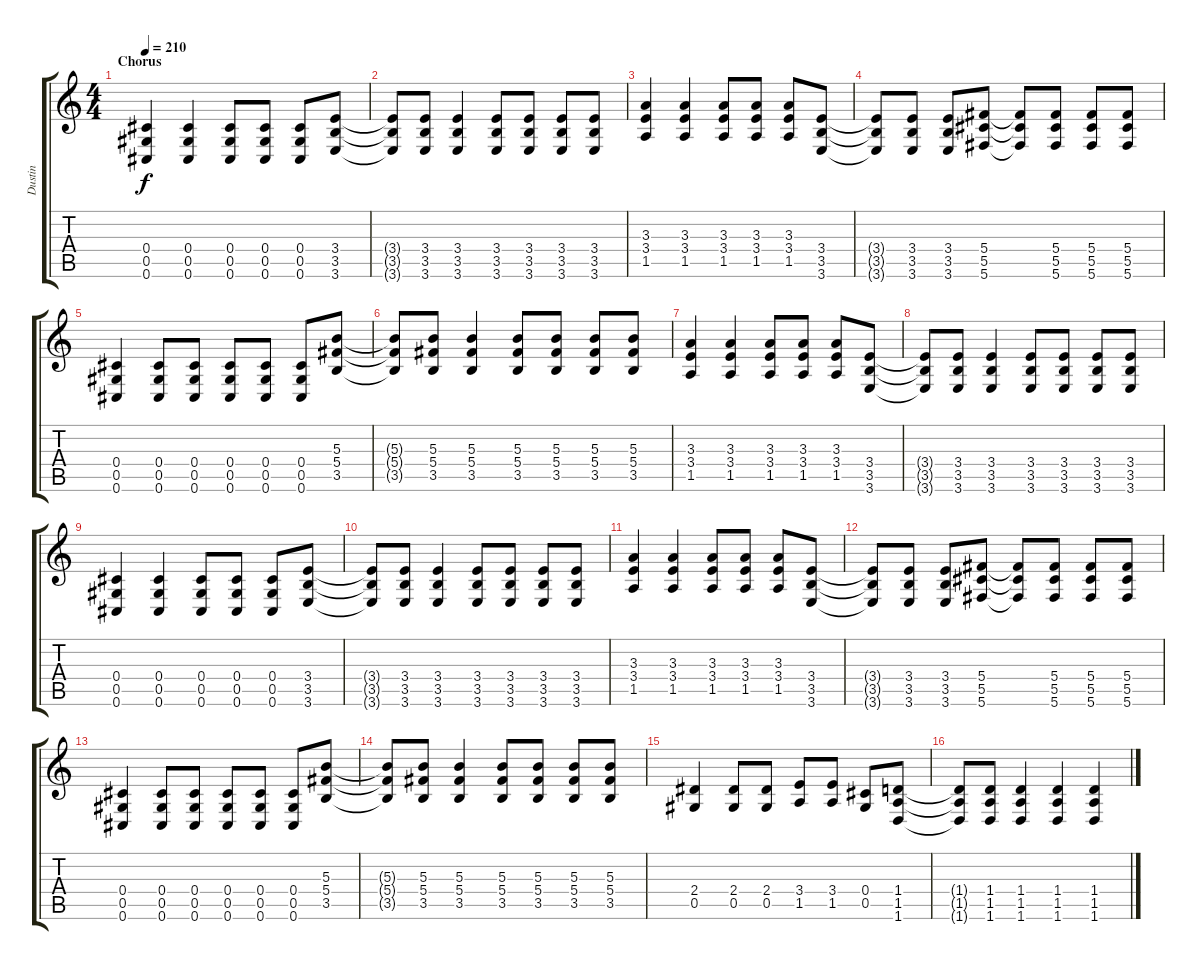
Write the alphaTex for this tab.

\track ("Dustin" "Dustin") {instrument overdrivenguitar}
\staff {score tabs}
\tuning (Eb4 Bb3 Gb3 Db3 Ab2 Db2) {hide}
\ts (4 4)
\section ("" "Chorus")
\tempo 210
\clef g2
\ks c
(0.4 0.5 0.6).4{dy f} (0.4 0.5 0.6).4 (0.4 0.5 0.6).8 (0.4 0.5 0.6).8 (0.4 0.5 0.6).8 (3.4 3.5 3.6).8 |
(3.4{t} 3.5{t} 3.6{t}).8 (3.4 3.5 3.6).8 (3.4 3.5 3.6).4 (3.4 3.5 3.6).8 (3.4 3.5 3.6).8 (3.4 3.5 3.6).8 (3.4 3.5 3.6).8 |
(3.3 3.4 1.5).4 (3.3 3.4 1.5).4 (3.3 3.4 1.5).8 (3.3 3.4 1.5).8 (3.3 3.4 1.5).8 (3.4 3.5 3.6).8 |
(3.4{t} 3.5{t} 3.6{t}).8 (3.4 3.5 3.6).8 (3.4 3.5 3.6).8 (5.4 5.5 5.6).8 (5.4{t} 5.5{t} 5.6{t}).8 (5.4 5.5 5.6).8 (5.4 5.5 5.6).8 (5.4 5.5 5.6).8 |
(0.4 0.5 0.6).4 (0.4 0.5 0.6).8 (0.4 0.5 0.6).8 (0.4 0.5 0.6).8 (0.4 0.5 0.6).8 (0.4 0.5 0.6).8 (5.3 5.4 3.5).8 |
(5.3{t} 5.4{t} 3.5{t}).8 (5.3 5.4 3.5).8 (5.3 5.4 3.5).4 (5.3 5.4 3.5).8 (5.3 5.4 3.5).8 (5.3 5.4 3.5).8 (5.3 5.4 3.5).8 |
(3.3 3.4 1.5).4 (3.3 3.4 1.5).4 (3.3 3.4 1.5).8 (3.3 3.4 1.5).8 (3.3 3.4 1.5).8 (3.4 3.5 3.6).8 |
(3.4{t} 3.5{t} 3.6{t}).8 (3.4 3.5 3.6).8 (3.4 3.5 3.6).4 (3.4 3.5 3.6).8 (3.4 3.5 3.6).8 (3.4 3.5 3.6).8 (3.4 3.5 3.6).8 |
(0.4 0.5 0.6).4 (0.4 0.5 0.6).4 (0.4 0.5 0.6).8 (0.4 0.5 0.6).8 (0.4 0.5 0.6).8 (3.4 3.5 3.6).8 |
(3.4{t} 3.5{t} 3.6{t}).8 (3.4 3.5 3.6).8 (3.4 3.5 3.6).4 (3.4 3.5 3.6).8 (3.4 3.5 3.6).8 (3.4 3.5 3.6).8 (3.4 3.5 3.6).8 |
(3.3 3.4 1.5).4 (3.3 3.4 1.5).4 (3.3 3.4 1.5).8 (3.3 3.4 1.5).8 (3.3 3.4 1.5).8 (3.4 3.5 3.6).8 |
(3.4{t} 3.5{t} 3.6{t}).8 (3.4 3.5 3.6).8 (3.4 3.5 3.6).8 (5.4 5.5 5.6).8 (5.4{t} 5.5{t} 5.6{t}).8 (5.4 5.5 5.6).8 (5.4 5.5 5.6).8 (5.4 5.5 5.6).8 |
(0.4 0.5 0.6).4 (0.4 0.5 0.6).8 (0.4 0.5 0.6).8 (0.4 0.5 0.6).8 (0.4 0.5 0.6).8 (0.4 0.5 0.6).8 (5.3 5.4 3.5).8 |
(5.3{t} 5.4{t} 3.5{t}).8 (5.3 5.4 3.5).8 (5.3 5.4 3.5).4 (5.3 5.4 3.5).8 (5.3 5.4 3.5).8 (5.3 5.4 3.5).8 (5.3 5.4 3.5).8 |
(2.4 0.5).4 (2.4 0.5).8 (2.4 0.5).8 (3.4 1.5).8 (3.4 1.5).8 (0.4 0.5).8 (1.4 1.5 1.6).8 |
(1.4{t} 1.5{t} 1.6{t}).8 (1.4 1.5 1.6).8 (1.4 1.5 1.6).4 (1.4 1.5 1.6).4 (1.4 1.5 1.6).4
